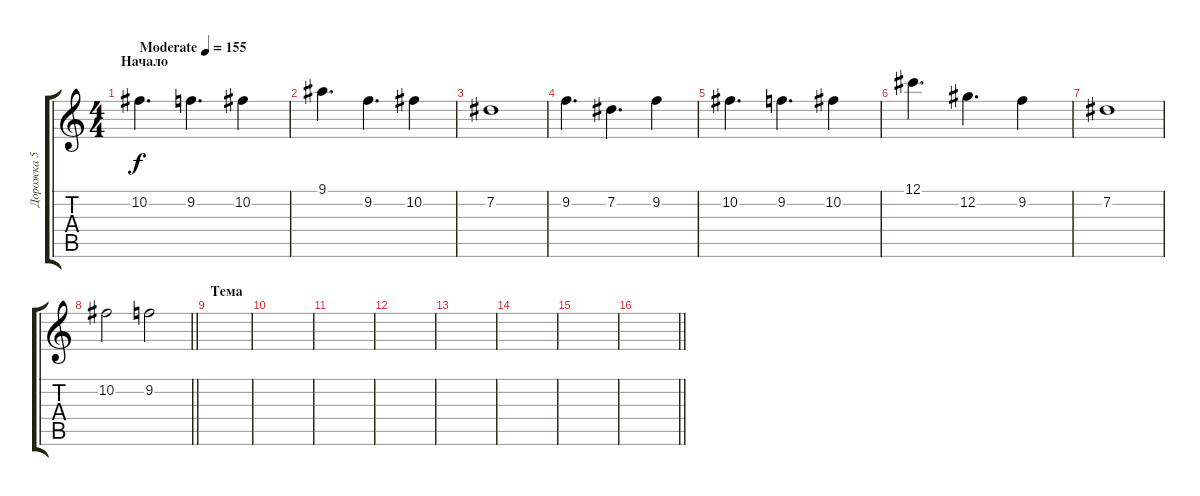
\track ("Дорожка 5" "Дорожка 5") {instrument electricguitarjazz}
\staff {score tabs}
\tuning (Db4 Ab3 E3 B2 Gb2 B1) {hide}
\ts (4 4)
\section ("" "Начало")
\tempo (155 "Moderate")
\clef g2
\ks c
10.2.4{d dy f instrument electricguitarjazz} 9.2.4{d} 10.2.4 |
9.1.4{d} 9.2.4{d} 10.2.4 |
7.2.1 |
9.2.4{d} 7.2.4{d} 9.2.4 |
10.2.4{d} 9.2.4{d} 10.2.4 |
12.1.4{d} 12.2.4{d} 9.2.4 |
7.2.1 |
\barLineRight lightlight
10.2.2 9.2.2 |
\section ("" "Тема")
|
|
|
|
|
|
|
\barLineRight lightlight
